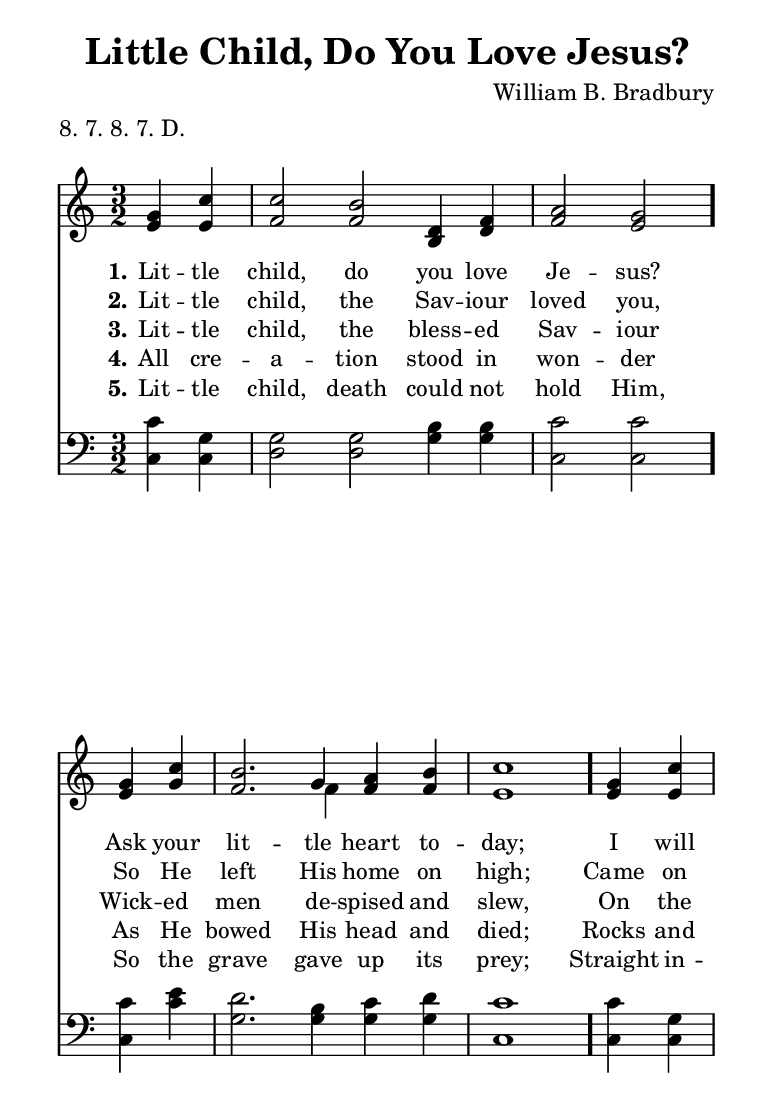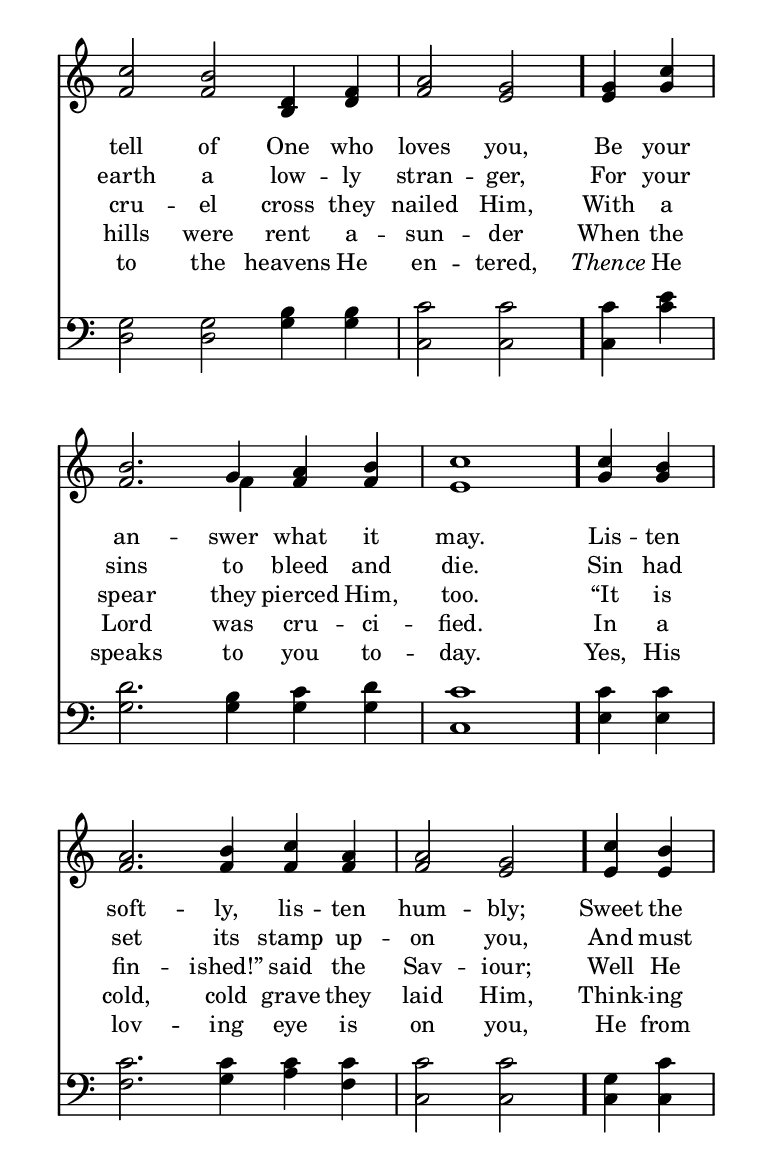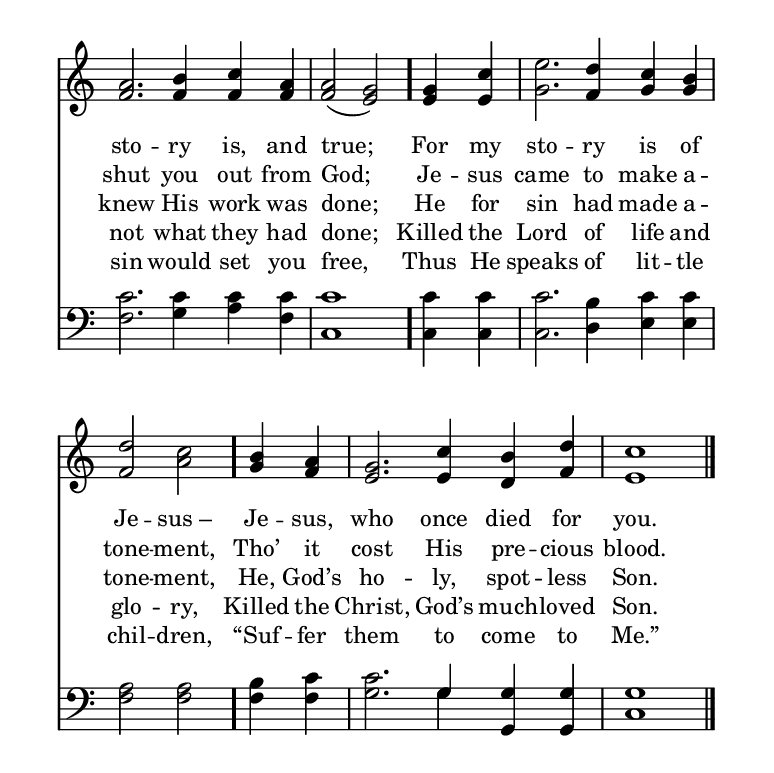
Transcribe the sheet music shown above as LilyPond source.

\include "common/global.ily"
\paper {
  \include "common/paper.ily"
}

\header{
  %children
  hymnnumber = "319"
  title = "Little Child, Do You Love Jesus?" % not found at hymnary.org
  tunename = "Montclair"
  meter = "8. 7. 8. 7. D."
  poet = ""
  composer = "William B. Bradbury" % see https://hymnary.org/tune/montclair_bradbury
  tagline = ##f
}

global = {
  \include "common/overrides.ily"
  \override Staff.TimeSignature.style = #'numbered
  \time 3/2
  \override Score.MetronomeMark.transparent = ##t % hide all fermata changes too
  \tempo 4=120
  \key c \major
  \partial 2
  \autoBeamOff
}

patternA = { c4 c | c2 c }
patternB = { c4 c | c2. c4 c c | c1 }
patternC = { c4 c | c2. c4 c c | c2 c }

notesSoprano = {
\global
\relative c'' {

  \changePitch \patternA { g c | c b d, f | a g }
  \changePitch \patternB { g c | b g a b | c }
  \changePitch \patternA { g c | c b d, f | a g }
  \changePitch \patternB { g c | b g a b | c }

  \changePitch \patternC { c b | a b c a | a g }
  \changePitch \patternC { c b | a b c a | a( g) }
  \changePitch \patternC { g c | e d c b | d c }
  \changePitch \patternB { b a | g c b d | c }

  \bar "|."

}
}

notesAlto = {
\global
\relative e' {

  \changePitch \patternA { e e | f f b, d | f e }
  \changePitch \patternB { e g | f f f f | e }
  \changePitch \patternA { e e | f f b, d | f e }
  \changePitch \patternB { e g | f f f f | e }

  \changePitch \patternC { g g | f f f f | f e }
  \changePitch \patternC { e e | f f f f | f( e) }
  \changePitch \patternC { e e | g f g g | f a }
  \changePitch \patternB { g f | e e d f | e }

}
}

notesTenor = {
\global
\relative a {

  \changePitch \patternA { c g | g g b b | c c }
  \changePitch \patternB { c e | d b c d | c }
  \changePitch \patternA { c g | g g b b | c c }
  \changePitch \patternB { c e | d b c d | c }

  \changePitch \patternC { c c | c c c c | c c }
  \changePitch \patternB { g c | c c c c | c }
  \changePitch \patternC { c c | c b c c | a a }
  \changePitch \patternB { b c | c g g g | g }

}
}

notesBass = {
\global
\relative f {

  \changePitch \patternA { c c | d d g g | c, c }
  \changePitch \patternB { c c' | g g g g | c, }
  \changePitch \patternA { c c | d d g g | c, c }
  \changePitch \patternB { c c' | g g g g | c, }

  \changePitch \patternC { e e | f g a f | c c }
  \changePitch \patternB { c c | f g a f | c }
  \changePitch \patternC { c c | c d e e | f f }
  \changePitch \patternB { f f | g g g, g | c }

}
}

wordsA = \lyricmode {
\set stanza = "1."

Lit -- tle child, do you love Je -- sus? \bar "."
Ask your lit -- tle heart to -- day; \bar "."
I will tell of One who loves you, \bar "."
Be your an -- swer what it may. \bar "."
Lis -- ten soft -- ly, lis -- ten hum -- bly; \bar "."
Sweet the sto -- ry is, and true; \bar "."
For my sto -- ry is of Je -- sus_– \bar "."
Je -- sus, who once died for you. \bar "."

}

wordsB = \lyricmode {
\set stanza = "2."

Lit -- tle child, the Sav -- iour loved you,
So He left His home on high;
Came on earth a low -- ly stran -- ger,
For your sins to bleed and die.
Sin had set its stamp up -- on you,
And must shut you out from God;
Je -- sus came to make a -- tone -- ment,
Tho’ it cost His pre -- cious blood.

}

wordsC = \lyricmode {
\set stanza = "3."

Lit -- tle child, the bless -- ed Sav -- iour
Wick -- ed men de -- spised and slew,
On the cru -- el cross they nailed Him,
With a spear they pierced Him, too.
“It is fin -- ished!” said the Sav -- iour;
Well He knew His work was done;
He for sin had made a -- tone -- ment,
He, God’s ho -- ly, spot -- less Son.

}

wordsD = \lyricmode {
\set stanza = "4."

All cre -- a -- tion stood in won -- der
As He bowed His head and died;
Rocks and hills were rent a -- sun -- der
When the Lord was cru -- ci -- fied.
In a cold, cold grave they laid Him,
Think -- ing not what they had done;
Killed the Lord of life and glo -- ry,
Killed the Christ, God’s much -- loved Son.

}

wordsE = \lyricmode {
\set stanza = "5."

Lit -- tle child, death could not hold Him,
So the grave gave up its prey;
Straight in -- to the heavens He en -- tered,
\italicsOn Thence \italicsOff He speaks to you to -- day.
Yes, His lov -- ing eye is on you,
He from sin would set you free,
Thus He speaks of lit -- tle chil -- dren,
“Suf -- fer them to come to Me.”

}

\score {
  \context ChoirStaff <<
    \context Staff = upper <<
      \set Staff.autoBeaming = ##f
      \set ChoirStaff.systemStartDelimiter = #'SystemStartBar
      \set ChoirStaff.printPartCombineTexts = ##f
      \partcombine #'(2 . 11) \notesSoprano \notesAlto
      \context NullVoice = sopranos { \voiceOne << \notesSoprano >> }
      \context Lyrics = one   \lyricsto sopranos \wordsA
      \context Lyrics = two   \lyricsto sopranos \wordsB
      \context Lyrics = three \lyricsto sopranos \wordsC
      \context Lyrics = four  \lyricsto sopranos \wordsD
      \context Lyrics = five  \lyricsto sopranos \wordsE
    >>
    \context Staff = men <<
      \set Staff.autoBeaming = ##f
      \clef bass
      \set ChoirStaff.printPartCombineTexts = ##f
      \partcombine #'(2 . 11) \notesTenor \notesBass
    >>
  >>
  \layout {
    \include "common/layout.ily"
  }
  #(cond ((ly:get-option 'eog-midi-permitted) #{ \midi{
    \include "common/midi.ily"
  } #}))
}

\version "2.19.49"  % necessary for upgrading to future LilyPond versions.

% vi:set et ts=2 sw=2 ai nocindent syntax=lilypond:
